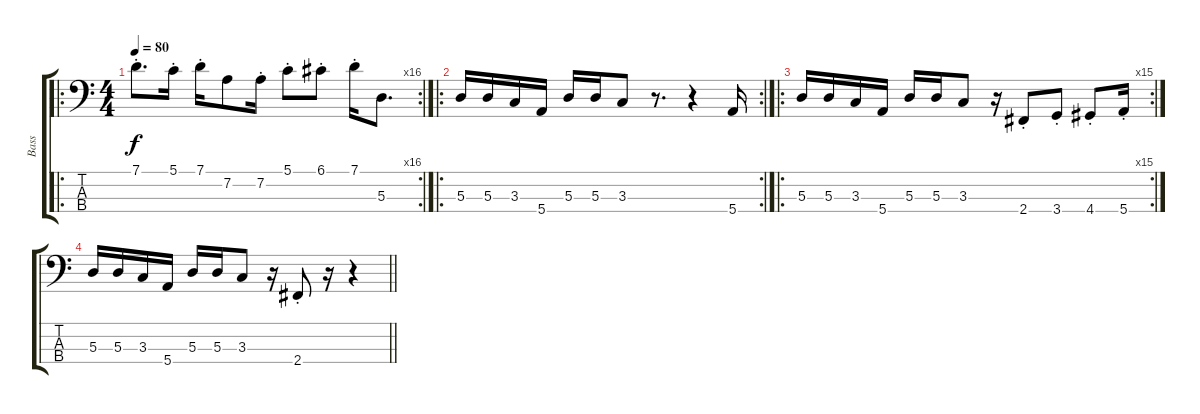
\track ("Bass" "Bass") {instrument electricbasspick}
\staff {score tabs}
\tuning (G2 D2 A1 E1) {hide}
\ro
\rc 16
\ts (4 4)
\tempo 80
\clef f4
\ks c
7.1{st}.8{d dy f} 5.1{st}.16 7.1{st}.16 7.2.8 7.2{st}.16 5.1{st}.8 6.1{st}.8 7.1{st}.16 5.3.8{d} |
\ro
\rc 2
5.3.16 5.3.16 3.3.16 5.4.16 5.3.16 5.3.16 3.3.8 r.8{d} r.4 5.4.16 |
\ro
\rc 15
5.3.16 5.3.16 3.3.16 5.4.16 5.3.16 5.3.16 3.3.8 r.16 2.4{st}.8 3.4{st}.8 4.4{st}.8 5.4{st}.16 |
\barLineRight lightlight
5.3.16 5.3.16 3.3.16 5.4.16 5.3.16 5.3.16 3.3.8 r.16 2.4{st}.8 r.16 r.4
